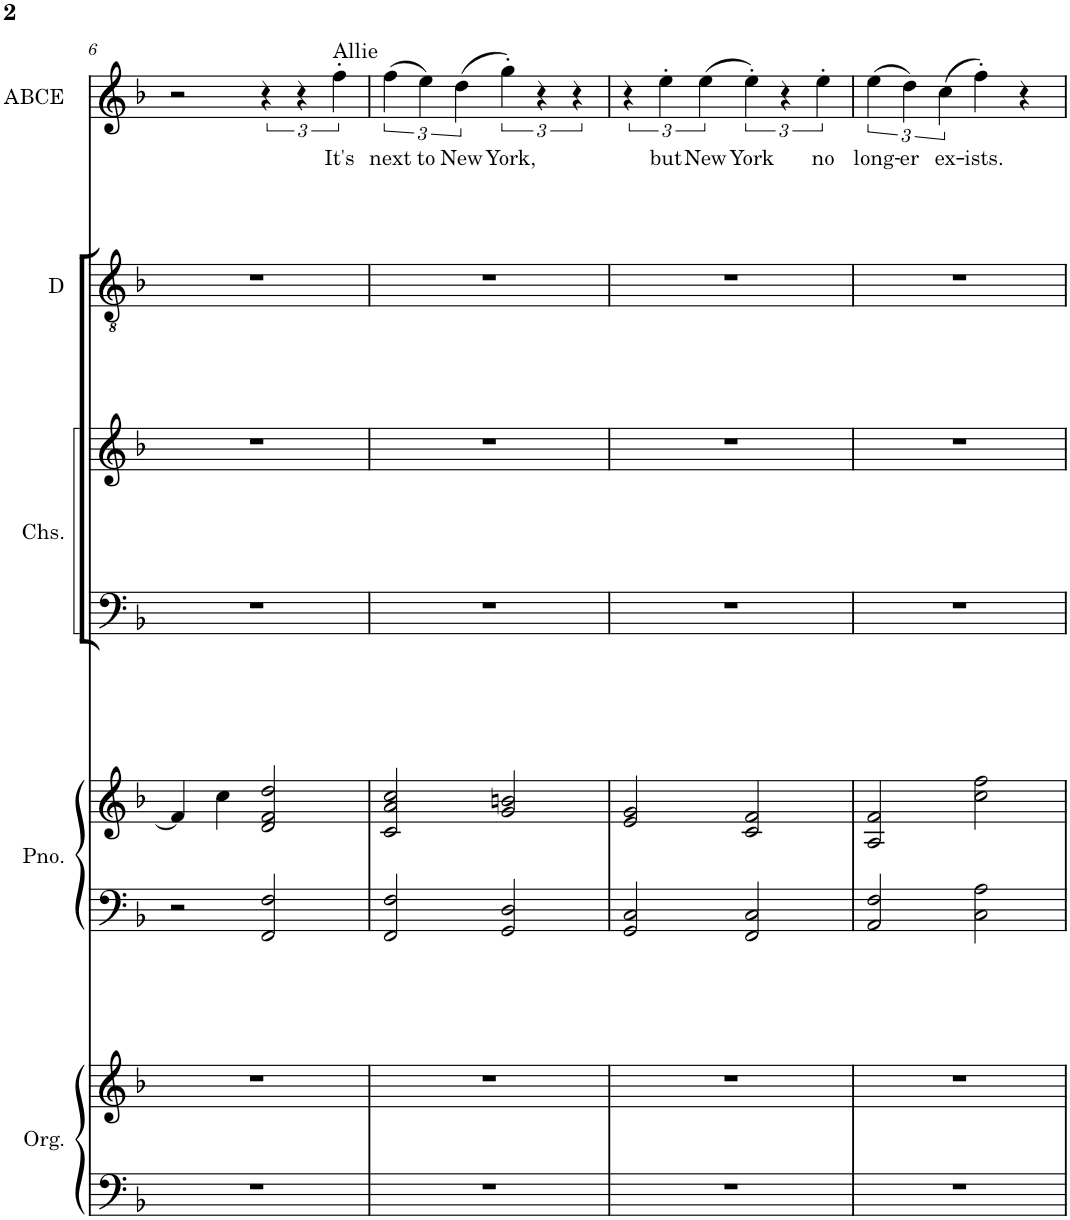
**kern	**kern	**kern	**kern	**kern	**kern	**kern	**kern	**text
*part5	*part5	*part4	*part4	*part3	*part3	*part2	*part1	*part1
*staff8	*staff7	*staff6	*staff5	*staff4	*staff3	*staff2	*staff1	*staff1
*I"Organ	*	*I"Piano	*	*I"Chorus	*	*I"Dan	*I"Allie Belle Celle Ellie	*
*I'Org.	*	*I'Pno.	*	*I'Chs.	*	*I'D	*I'ABCE	*
!!LO:PB:g=z
*clefF4	*clefG2	*clefF4	*clefG2	*clefF4	*clefG2	*clefGv2	*clefG2	*
*	*	*	*	*	*	*Trd8c14	*Trd1c2	*
*k[b-]	*k[b-]	*k[b-]	*k[b-]	*k[b-]	*k[b-]	*k[b-]	*k[b-]	*
*M4/4	*M4/4	*M4/4	*M4/4	*M4/4	*M4/4	*M4/4	*M4/4	*
=6	=6	=6	=6	=6	=6	=6	=6	=6
1r	1r	2r	4f/]	1r	1r	1r	2r	.
.	.	.	4cc\	.	.	.	.	.
.	.	2FF/ 2F/	2d/ 2f/ 2dd/	.	.	.	6r	.
.	.	.	.	.	.	.	6r	.
!	!	!	!	!	!	!	!LO:TX:a:t=Allie	!
!	!	!	!	!	!	!	!	!LO:LY:b
.	.	.	.	.	.	.	6ff'\	It's
=7	=7	=7	=7	=7	=7	=7	=7	=7
!	!	!	!	!	!	!	!	!LO:LY:b
1r	1r	2FF/ 2F/	2c/ 2a/ 2cc/	1r	1r	1r	(6ff\	next
!	!	!	!	!	!	!	!	!LO:LY:b
.	.	.	.	.	.	.	6ee\)	to
!	!	!	!	!	!	!	!	!LO:LY:b
.	.	.	.	.	.	.	(6dd\	New
!	!	!	!	!	!	!	!	!LO:LY:b
.	.	2GG/ 2D/	2g/ 2bn/	.	.	.	6gg'\)	York,
.	.	.	.	.	.	.	6r	.
.	.	.	.	.	.	.	6r	.
=8	=8	=8	=8	=8	=8	=8	=8	=8
1r	1r	2GG/ 2C/	2e/ 2g/	1r	1r	1r	6r	.
!	!	!	!	!	!	!	!	!LO:LY:b
.	.	.	.	.	.	.	6ee'\	but
!	!	!	!	!	!	!	!	!LO:LY:b
.	.	.	.	.	.	.	(6ee\	New
!	!	!	!	!	!	!	!	!LO:LY:b
.	.	2FF/ 2C/	2c/ 2f/	.	.	.	6ee'\)	York
.	.	.	.	.	.	.	6r	.
!	!	!	!	!	!	!	!	!LO:LY:b
.	.	.	.	.	.	.	6ee'\	no
=9	=9	=9	=9	=9	=9	=9	=9	=9
!	!	!	!	!	!	!	!	!LO:LY:b
1r	1r	2AA/ 2F/	2A/ 2f/	1r	1r	1r	(6ee\	long-
!	!	!	!	!	!	!	!	!LO:LY:b
.	.	.	.	.	.	.	6dd\)	-er
!	!	!	!	!	!	!	!	!LO:LY:b
.	.	.	.	.	.	.	(6cc\	ex-
!	!	!	!	!	!	!	!	!LO:LY:b
.	.	2C\ 2A\	2cc\ 2ff\	.	.	.	4ff'\)	-ists.
.	.	.	.	.	.	.	4r	.
=	=	=	=	=	=	=	=	=
*-	*-	*-	*-	*-	*-	*-	*-	*-
